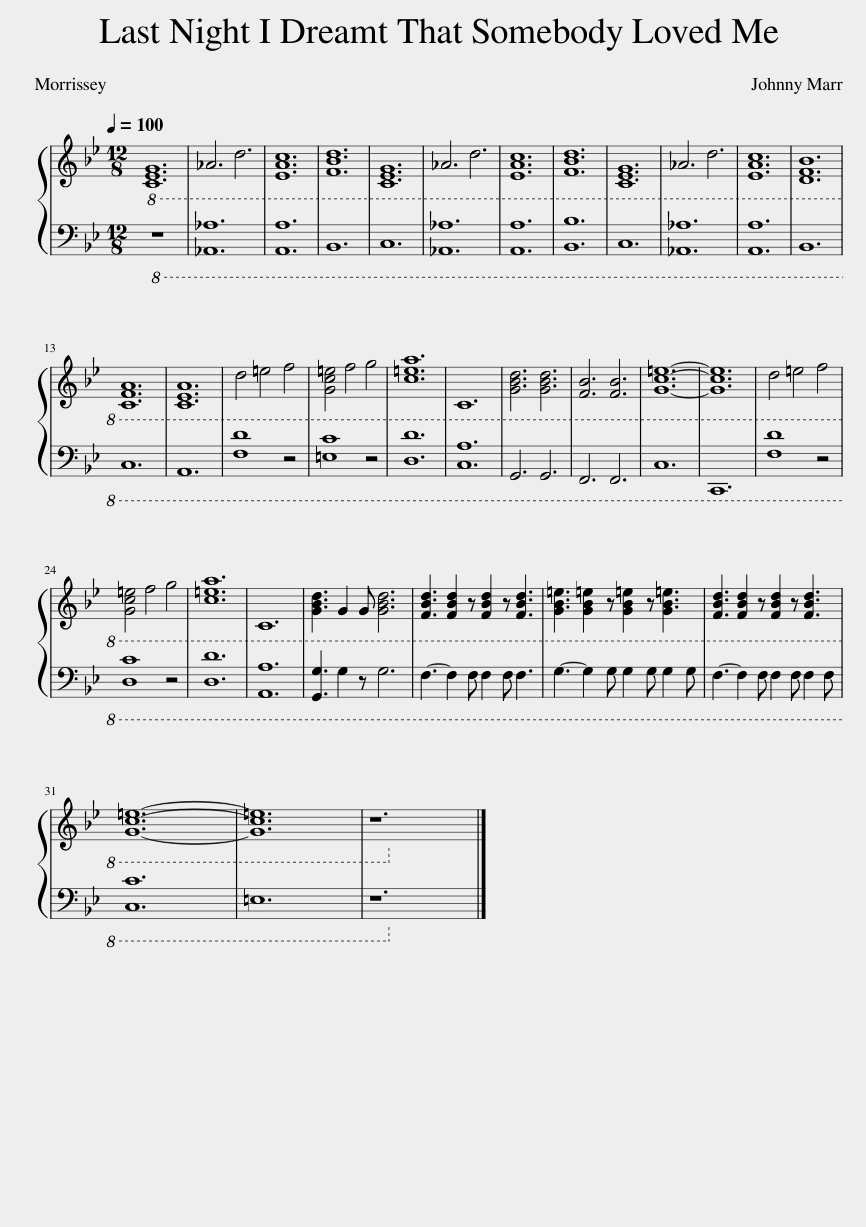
X:1
%%score { 1 | 2 }
L:1/8
Q:1/4=100
M:12/8
I:linebreak $
K:Bb
V:1 treble
V:2 bass
V:1
!8vb(! [C,E,G,]12 | _A,6 D6 | [E,A,C]12 | [F,B,D]12 | [C,E,G,]12 | %5
 _A,6 D6 | [E,A,C]12 | [F,B,D]12 | [C,E,G,]12 | _A,6 D6 | %10
 [E,A,C]12 | [D,F,B,]12 |$ [C,F,A,]12 | [C,E,A,]12 | D4 =E4 F4 | %15
 [G,C=E]4 F4 G4 | [C=EA]12 | C,12 | [G,B,D]6 [G,B,D]6 | [F,B,]6 [F,B,]6 | %20
 [G,C=E]12- | [G,CE]12 | D4 =E4 F4 |$ [G,C=E]4 F4 G4 | [C=EA]12 | %25
 C,12 | [G,B,D]3 G,2 G, [G,B,D]6 | [F,B,D]3 [F,B,D]2 z [F,B,D]2 z [F,B,D]3 | [G,B,=E]3 [G,B,=E]2 z [G,B,=E]2 z [G,B,=E]3 | [F,B,D]3 [F,B,D]2 z [F,B,D]2 z [F,B,D]3 |$ %30
 [G,C=E]12- | [G,C=E]12 | z12!8vb)! |] %33
V:2
!8vb(! z12 | [_A,,,_A,,]12 | [A,,,A,,]12 | B,,,12 | C,,12 | %5
 [_A,,,_A,,]12 | [A,,,A,,]12 | [B,,,B,,]12 | C,,12 | [_A,,,_A,,]12 | %10
 [A,,,A,,]12 | B,,,12 |$ C,,12 | A,,,12 | [F,,D,]8 z4 | %15
 [=E,,C,]8 z4 | [D,,D,]12 | [C,,A,,]12 | G,,,6 G,,,6 | F,,,6 F,,,6 | %20
 C,,12 | C,,,12 | [F,,D,]8 z4 |$ [D,,C,]8 z4 | [D,,D,]12 | %25
 [A,,,A,,]12 | [G,,,G,,]3 G,,2 z G,,6 | F,,3- F,,2 F,, F,,2 F,, F,,3 | G,,3- G,,2 G,, G,,2 G,, G,,2 G,, | F,,3- F,,2 F,, F,,2 F,, F,,2 F,, |$ %30
 [C,,C,]12 | =E,,12 | z12!8vb)! |] %33
